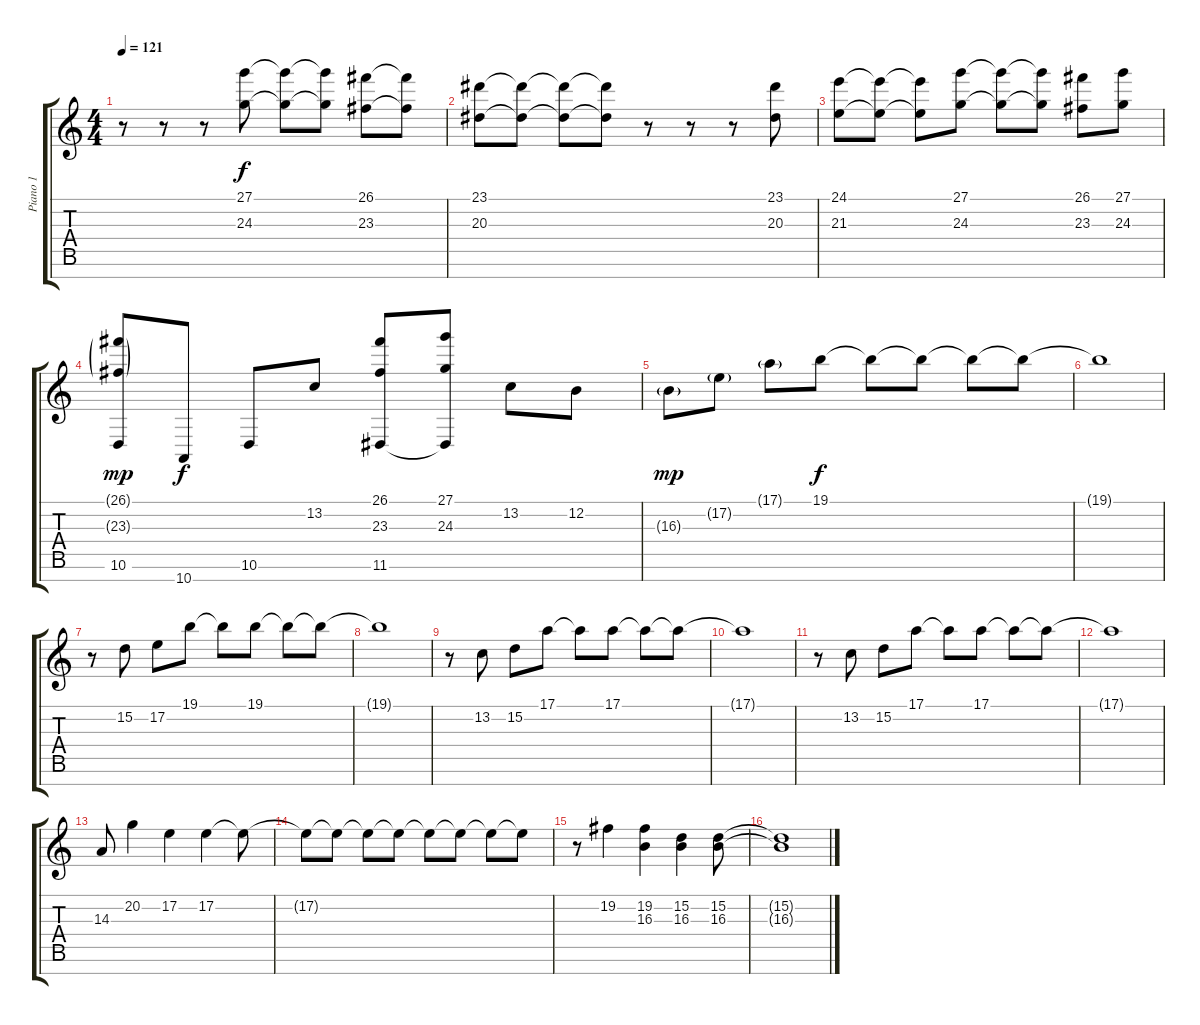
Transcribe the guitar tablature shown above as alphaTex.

\track ("Piano 1" "Piano 1") {instrument acousticgrandpiano}
\staff {score tabs}
\tuning (E4 B3 G3 D3 A2 E2 B1) {hide}
\ts (4 4)
\tempo 121
\clef g2
\ks c
r.8{dy f} r.8 r.8 (27.1 24.3).8 (27.1{t} 24.3{t}).8 (27.1{t} 24.3{t}).8 (26.1 23.3).8 (26.1{t} 23.3{t}).8 |
(23.1 20.3).8 (23.1{t} 20.3{t}).8 (23.1{t} 20.3{t}).8 (23.1{t} 20.3{t}).8 r.8 r.8 r.8 (23.1 20.3).8 |
(24.1 21.3).8 (24.1{t} 21.3{t}).8 (24.1{t} 21.3{t}).8 (27.1 24.3).8 (27.1{t} 24.3{t}).8 (27.1{t} 24.3{t}).8 (26.1 23.3).8 (27.1 24.3).8 |
(26.1{g} 23.3{g} 10.6).8{dy mp} 10.7.8{dy f} 10.6.8 13.2.8 (26.1 23.3 11.6).8 (27.1 24.3 11.6{t}).8 13.2.8 12.2.8 |
16.3{g}.8{dy mp} 17.2{g}.8 17.1{g}.8 19.1.8{dy f} 19.1{t}.8 19.1{t}.8 19.1{t}.8 19.1{t}.8 |
19.1{t}.1 |
r.8 15.2.8 17.2.8 19.1.8 19.1{t}.8 19.1.8 19.1{t}.8 19.1{t}.8 |
19.1{t}.1 |
r.8 13.2.8 15.2.8 17.1.8 17.1{t}.8 17.1.8 17.1{t}.8 17.1{t}.8 |
17.1{t}.1 |
r.8 13.2.8 15.2.8 17.1.8 17.1{t}.8 17.1.8 17.1{t}.8 17.1{t}.8 |
17.1{t}.1 |
14.3.8 20.2.4 17.2.4 17.2.4 17.2{t}.8 |
17.2{t}.8 17.2{t}.8 17.2{t}.8 17.2{t}.8 17.2{t}.8 17.2{t}.8 17.2{t}.8 17.2{t}.8 |
r.8 19.2.4 (19.2 16.3).4 (15.2 16.3).4 (15.2 16.3).8 |
(15.2{t} 16.3{t}).1
